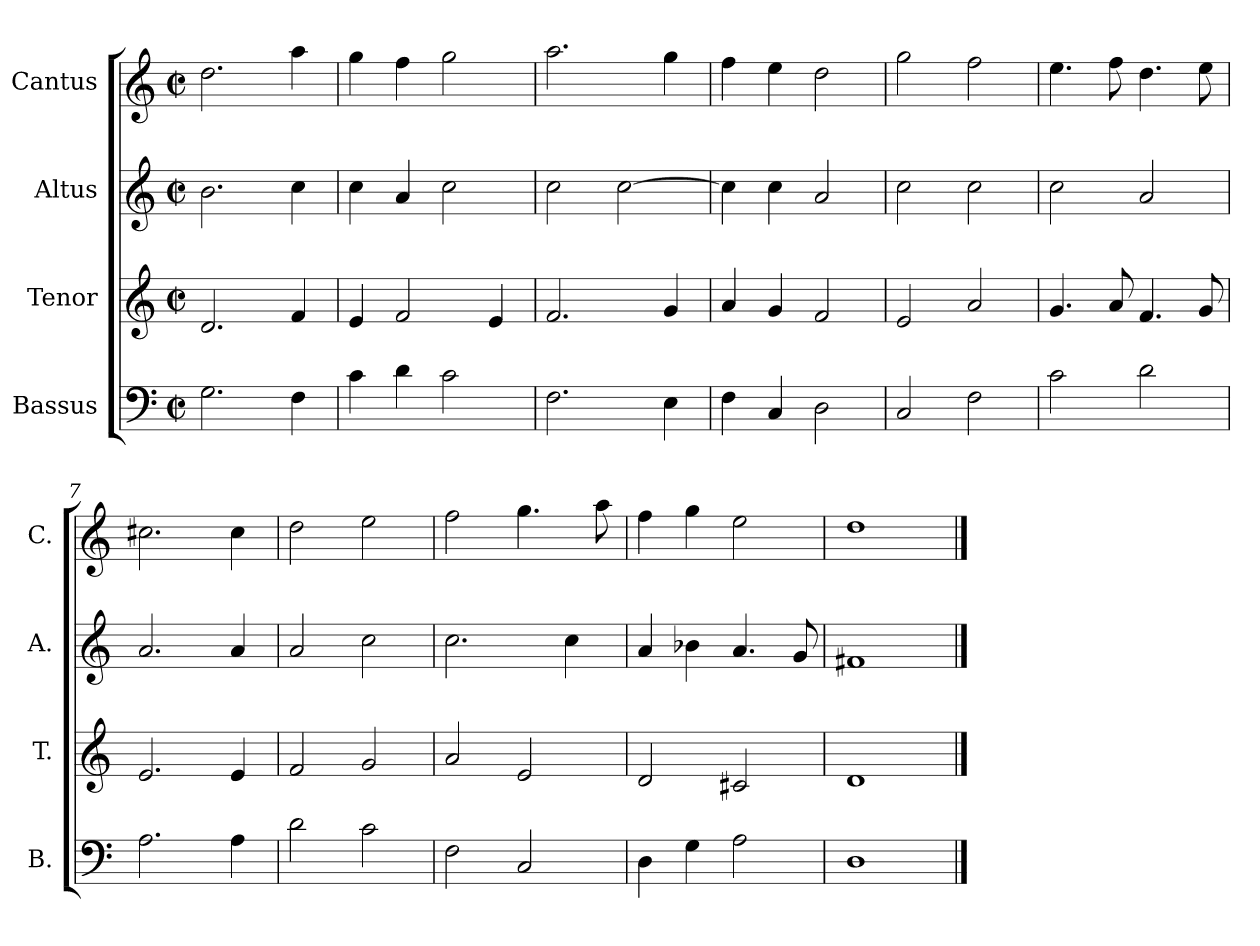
**kern	**kern	**kern	**kern
*part4	*part3	*part2	*part1
*staff4	*staff3	*staff2	*staff1
*I"Bassus	*I"Tenor	*I"Altus	*I"Cantus
*I'B.	*I'T.	*I'A.	*I'C.
*clefF4	*clefG2	*clefG2	*clefG2
*k[]	*k[]	*k[]	*k[]
*C:	*C:	*C:	*C:
*M2/2	*M2/2	*M2/2	*M2/2
*met(c|)	*met(c|)	*met(c|)	*met(c|)
=1	=1	=1	=1
2.G\	2.d/	2.b\	2.dd\
4F\	4f/	4cc\	4aa\
=2	=2	=2	=2
4c\	4e/	4cc\	4gg\
4d\	2f/	4a/	4ff\
2c\	.	2cc\	2gg\
.	4e/	.	.
=3	=3	=3	=3
2.F\	2.f/	2cc\	2.aa\
.	.	[2cc\	.
4E\	4g/	.	4gg\
=4	=4	=4	=4
4F\	4a/	4cc\]	4ff\
4C/	4g/	4cc\	4ee\
2D\	2f/	2a/	2dd\
=5	=5	=5	=5
2C/	2e/	2cc\	2gg\
2F\	2a/	2cc\	2ff\
=6	=6	=6	=6
2c\	4.g/	2cc\	4.ee\
.	8a/	.	8ff\
2d\	4.f/	2a/	4.dd\
.	8g/	.	8ee\
=7	=7	=7	=7
2.A\	2.e/	2.a/	2.cc#X\
4A\	4e/	4a/	4cc#\
=8	=8	=8	=8
2d\	2f/	2a/	2dd\
2c\	2g/	2cc\	2ee\
=9	=9	=9	=9
2F\	2a/	2.cc\	2ff\
2C/	2e/	.	4.gg\
.	.	4cc\	.
.	.	.	8aa\
=10	=10	=10	=10
4D\	2d/	4a/	4ff\
4G\	.	4b-X\	4gg\
2A\	2c#X/	4.a/	2ee\
.	.	8g/	.
=11	=11	=11	=11
1D\	1d/	1f#X/	1dd\
==	==	==	==
*-	*-	*-	*-
